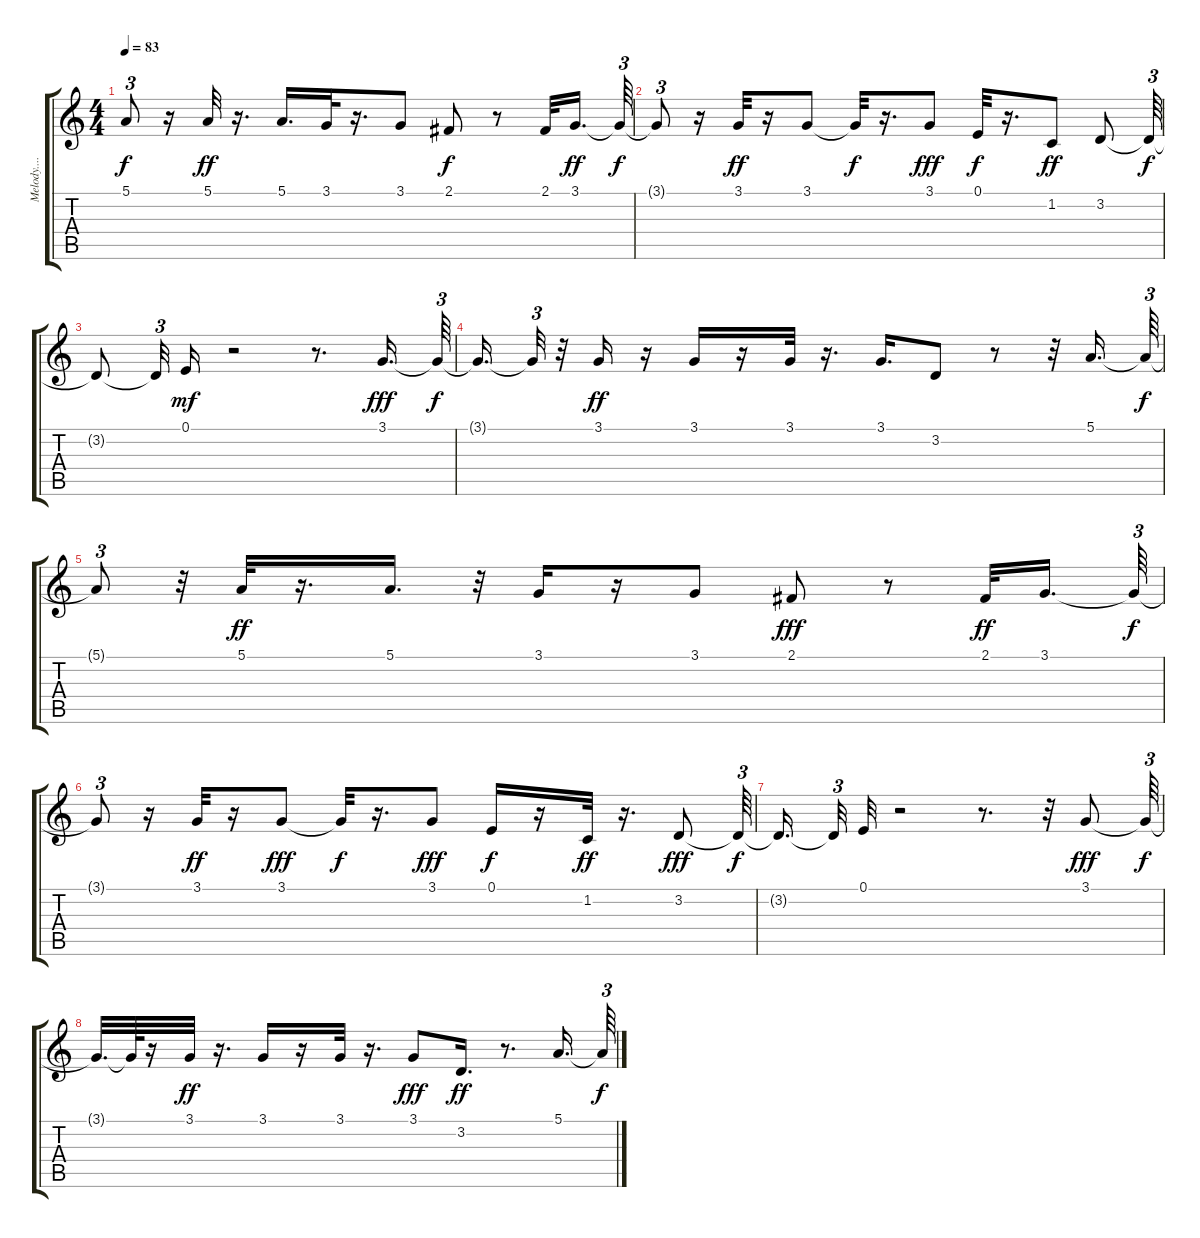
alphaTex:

\track ("Melody..........    " "Melody....") {instrument flute}
\staff {score tabs}
\tuning (E4 B3 G3 D3 A2 E2) {hide}
\ts (4 4)
\tempo 83
\clef g2
\ks c
5.1{t}.8{tu (3 2) dy f} r.16 5.1.32{dy ff} r.16{d} 5.1.16{d} 3.1.32 r.16{d} 3.1.8 2.1.8{dy f} r.8 2.1.32 3.1.16{d dy ff} 3.1{t}.64{tu (3 2) dy f} |
3.1{t}.8{tu (3 2)} r.16 3.1.32{dy ff} r.16 3.1.8 3.1{t}.32{dy f} r.16{d} 3.1.8{dy fff} 0.1.32{dy f} r.16{d} 1.2.8{dy ff} 3.2.8 3.2{t}.64{tu (3 2) dy f} |
3.2{t}.8 3.2{t}.32{tu (3 2)} 0.1.16{dy mf} r.2 r.8{d} 3.1.16{d dy fff} 3.1{t}.64{tu (3 2) dy f} |
3.1{t}.16{d} 3.1{t}.32{tu (3 2)} r.32 3.1.16{dy ff} r.16 3.1.16 r.16 3.1.32 r.16{d} 3.1.16{d} 3.2.8 r.8 r.32 5.1.16{d} 5.1{t}.64{tu (3 2) dy f} |
5.1{t}.8{tu (3 2)} r.32 5.1.32{dy ff} r.16{d} 5.1.16{d} r.32 3.1.16 r.16 3.1.8 2.1.8{dy fff} r.8 2.1.32{dy ff} 3.1.16{d} 3.1{t}.64{tu (3 2) dy f} |
3.1{t}.8{tu (3 2)} r.16 3.1.32{dy ff} r.16 3.1.8{dy fff} 3.1{t}.32{dy f} r.16{d} 3.1.8{dy fff} 0.1.16{dy f} r.16 1.2.32{dy ff} r.16{d} 3.2.8{dy fff} 3.2{t}.64{tu (3 2) dy f} |
3.2{t}.16{d} 3.2{t}.32{tu (3 2)} 0.1.32 r.2 r.8{d} r.32 3.1.8{dy fff} 3.1{t}.64{tu (3 2) dy f} |
3.1{t}.32{d} 3.1{t}.64 r.16 3.1.32{dy ff} r.16{d} 3.1.16 r.16 3.1.32 r.16{d} 3.1.8{dy fff} 3.2.16{d dy ff} r.8{d} 5.1.16{d} 5.1{t}.64{tu (3 2) dy f}
